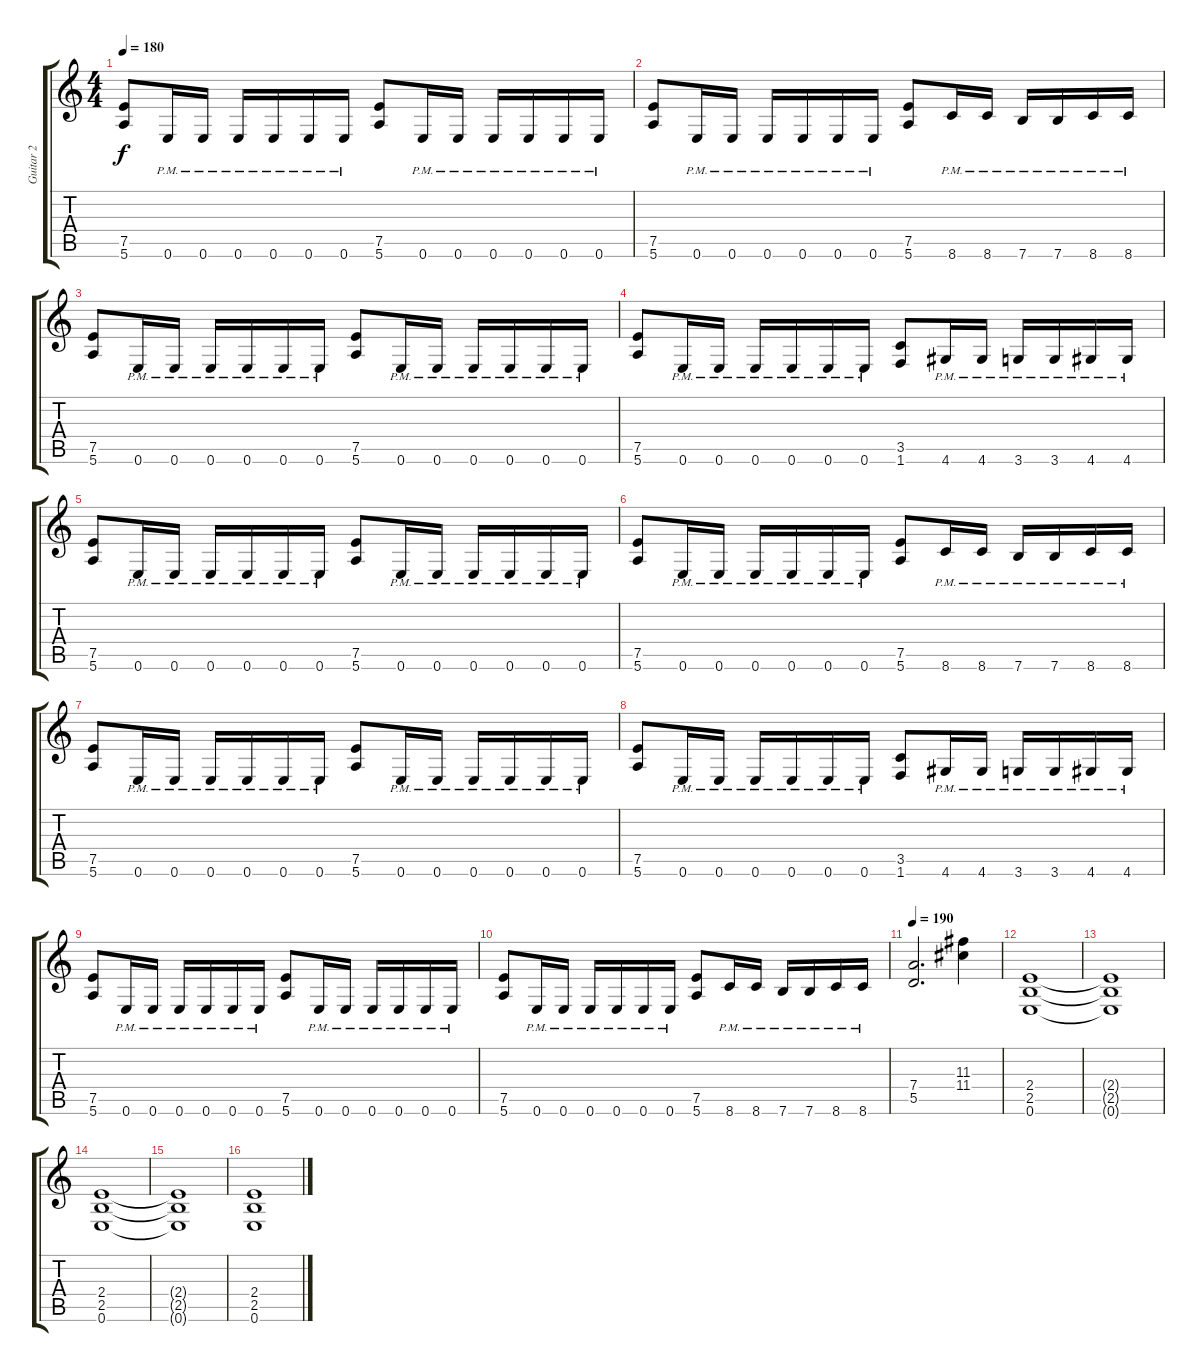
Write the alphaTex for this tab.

\track ("Guitar 2" "Guitar 2") {instrument distortionguitar}
\staff {score tabs}
\tuning (E4 B3 G3 D3 A2 E2) {hide}
\ts (4 4)
\tempo 180
\clef g2
\ks c
(7.5 5.6).8{dy f} 0.6{pm}.16 0.6{pm}.16 0.6{pm}.16 0.6{pm}.16 0.6{pm}.16 0.6{pm}.16 (7.5 5.6).8 0.6{pm}.16 0.6{pm}.16 0.6{pm}.16 0.6{pm}.16 0.6{pm}.16 0.6{pm}.16 |
(7.5 5.6).8 0.6{pm}.16 0.6{pm}.16 0.6{pm}.16 0.6{pm}.16 0.6{pm}.16 0.6{pm}.16 (7.5 5.6).8 8.6{pm}.16 8.6{pm}.16 7.6{pm}.16 7.6{pm}.16 8.6{pm}.16 8.6{pm}.16 |
(7.5 5.6).8 0.6{pm}.16 0.6{pm}.16 0.6{pm}.16 0.6{pm}.16 0.6{pm}.16 0.6{pm}.16 (7.5 5.6).8 0.6{pm}.16 0.6{pm}.16 0.6{pm}.16 0.6{pm}.16 0.6{pm}.16 0.6{pm}.16 |
(7.5 5.6).8 0.6{pm}.16 0.6{pm}.16 0.6{pm}.16 0.6{pm}.16 0.6{pm}.16 0.6{pm}.16 (3.5 1.6).8 4.6{pm}.16 4.6{pm}.16 3.6{pm}.16 3.6{pm}.16 4.6{pm}.16 4.6{pm}.16 |
(7.5 5.6).8 0.6{pm}.16 0.6{pm}.16 0.6{pm}.16 0.6{pm}.16 0.6{pm}.16 0.6{pm}.16 (7.5 5.6).8 0.6{pm}.16 0.6{pm}.16 0.6{pm}.16 0.6{pm}.16 0.6{pm}.16 0.6{pm}.16 |
(7.5 5.6).8 0.6{pm}.16 0.6{pm}.16 0.6{pm}.16 0.6{pm}.16 0.6{pm}.16 0.6{pm}.16 (7.5 5.6).8 8.6{pm}.16 8.6{pm}.16 7.6{pm}.16 7.6{pm}.16 8.6{pm}.16 8.6{pm}.16 |
(7.5 5.6).8 0.6{pm}.16 0.6{pm}.16 0.6{pm}.16 0.6{pm}.16 0.6{pm}.16 0.6{pm}.16 (7.5 5.6).8 0.6{pm}.16 0.6{pm}.16 0.6{pm}.16 0.6{pm}.16 0.6{pm}.16 0.6{pm}.16 |
(7.5 5.6).8 0.6{pm}.16 0.6{pm}.16 0.6{pm}.16 0.6{pm}.16 0.6{pm}.16 0.6{pm}.16 (3.5 1.6).8 4.6{pm}.16 4.6{pm}.16 3.6{pm}.16 3.6{pm}.16 4.6{pm}.16 4.6{pm}.16 |
(7.5 5.6).8 0.6{pm}.16 0.6{pm}.16 0.6{pm}.16 0.6{pm}.16 0.6{pm}.16 0.6{pm}.16 (7.5 5.6).8 0.6{pm}.16 0.6{pm}.16 0.6{pm}.16 0.6{pm}.16 0.6{pm}.16 0.6{pm}.16 |
(7.5 5.6).8 0.6{pm}.16 0.6{pm}.16 0.6{pm}.16 0.6{pm}.16 0.6{pm}.16 0.6{pm}.16 (7.5 5.6).8 8.6{pm}.16 8.6{pm}.16 7.6{pm}.16 7.6{pm}.16 8.6{pm}.16 8.6{pm}.16 |
\tempo 190
(7.4 5.5).2{d} (11.3 11.4).4 |
(2.4 2.5 0.6).1 |
(2.4{t} 2.5{t} 0.6{t}).1 |
(2.4 2.5 0.6).1 |
(2.4{t} 2.5{t} 0.6{t}).1 |
(2.4 2.5 0.6).1
